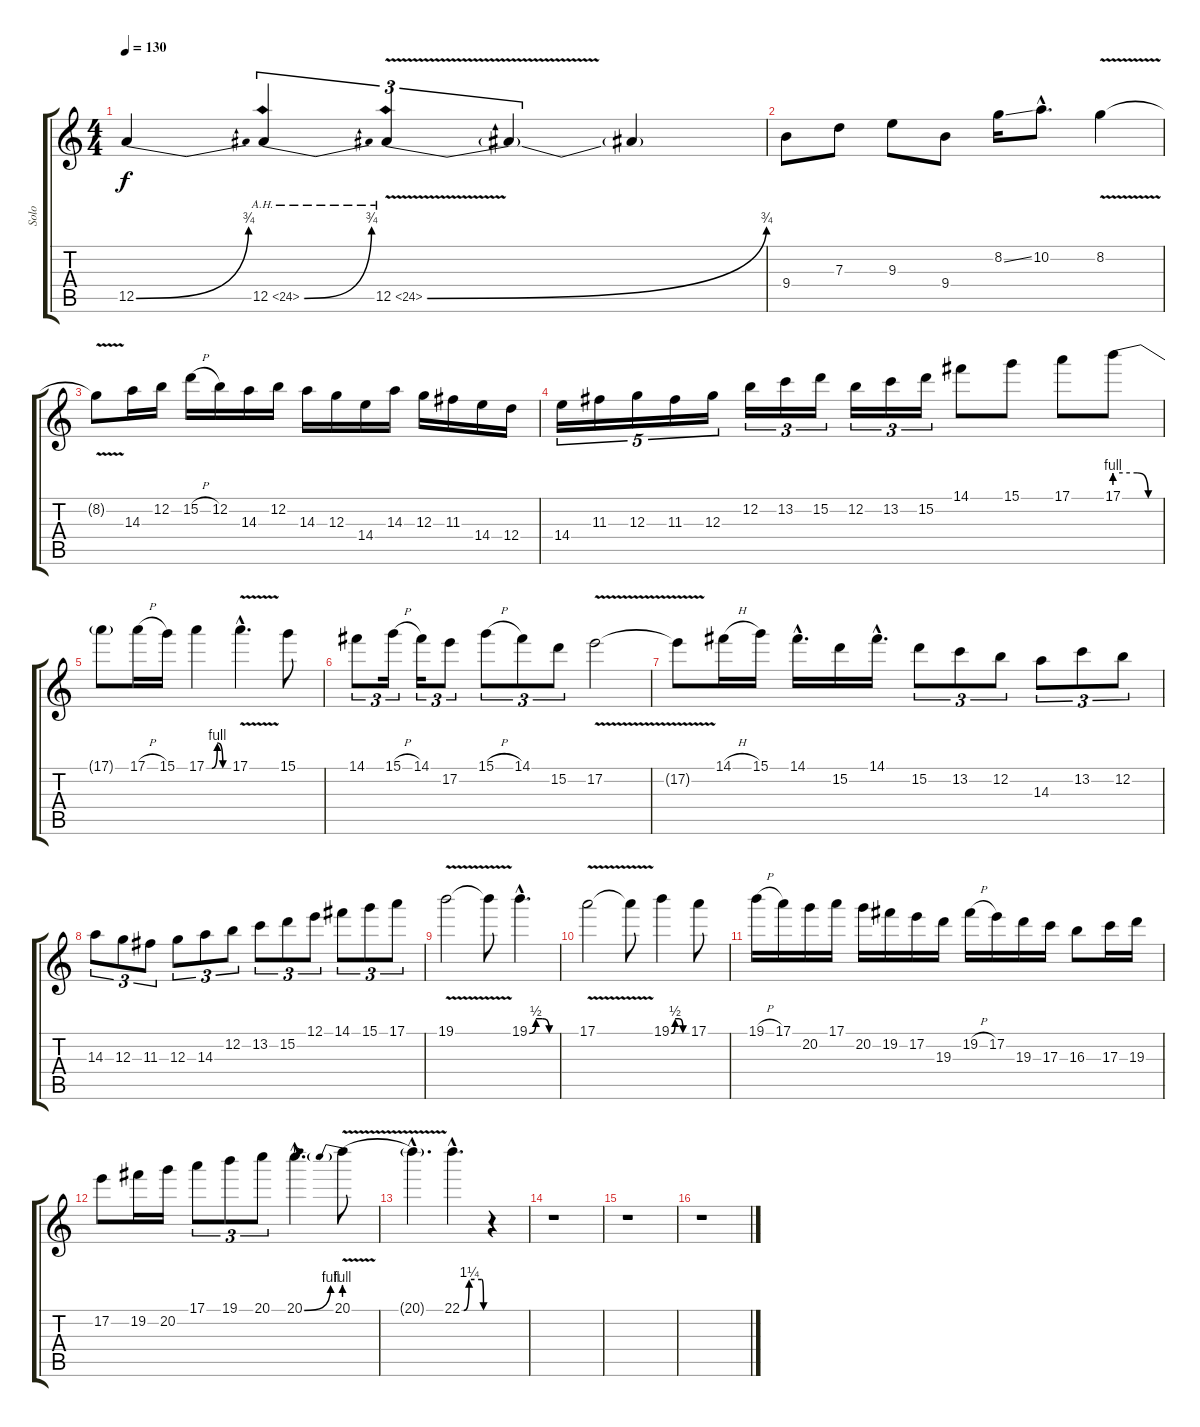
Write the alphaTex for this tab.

\track ("Solo" "Solo") {instrument overdrivenguitar}
\staff {score tabs}
\tuning (E4 B3 G3 D3 A2 E2) {hide}
\ts (4 4)
\tempo 130
\clef g2
\ks c
12.5{be (bend 0 0 60 3)}.4{dy f} 12.5{be (bend 0 0 60 3) ah 12}.4{tu (3 2)} 12.5{be (bend 0 0 60 3) ah 12 v}.4{tu (3 2)} 12.5{t}.4{tu (3 2)} 12.5{t}.4 |
9.4.8 7.3.8 9.3.8 9.4.8 8.2{ss}.16 10.2{hac}.8{d} 8.2{v}.4 |
8.2{t}.8 14.3.16 12.2.16 15.2{h}.16 12.2.16 14.3.16 12.2.16 14.3.16 12.3.16 14.4.16 14.3.16 12.3.16 11.3.16 14.4.16 12.4.16 |
14.4.16{tu (5 4)} 11.3.16{tu (5 4)} 12.3.16{tu (5 4)} 11.3.16{tu (5 4)} 12.3.16{tu (5 4)} 12.2.16{tu (3 2)} 13.2.16{tu (3 2)} 15.2.16{tu (3 2)} 12.2.16{tu (3 2)} 13.2.16{tu (3 2)} 15.2.16{tu (3 2)} 14.1.8 15.1.8 17.1.8 17.1{be (custom 0 4 30 4 45 0 60 0)}.8 |
17.1{t}.8 17.1{h}.16 15.1.16 17.1{be (custom 0 0 15 0 30 4 45 0 60 0)}.4 17.1{v hac}.4{d} 15.1.8 |
14.1.8{tu (3 2)} 15.1{h}.16{tu (3 2)} 14.1.16{tu (3 2)} 17.2.8{tu (3 2)} 15.1{h}.8{tu (3 2)} 14.1.8{tu (3 2)} 15.2.8{tu (3 2)} 17.2{v}.2 |
17.2{t}.8 14.1{h}.16 15.1.16 14.1{hac}.16{d} 15.2.16 14.1{hac}.16{d} 15.2.8{tu (3 2)} 13.2.8{tu (3 2)} 12.2.8{tu (3 2)} 14.3.8{tu (3 2)} 13.2.8{tu (3 2)} 12.2.8{tu (3 2)} |
14.3.8{tu (3 2)} 12.3.8{tu (3 2)} 11.3.8{tu (3 2)} 12.3.8{tu (3 2)} 14.3.8{tu (3 2)} 12.2.8{tu (3 2)} 13.2.8{tu (3 2)} 15.2.8{tu (3 2)} 12.1.8{tu (3 2)} 14.1.8{tu (3 2)} 15.1.8{tu (3 2)} 17.1.8{tu (3 2)} |
19.1{v}.2 19.1{t}.8 19.1{be (custom 0 0 15 2 30 2 45 0 60 0) hac}.4{d} |
17.1{v}.2 17.1{t}.8 19.1{be (custom 0 0 15 2 30 2 45 0 60 0)}.4 17.1.8 |
19.1{h}.16 17.1.16 20.2.16 17.1.16 20.2.16 19.2.16 17.2.16 19.3.16 19.2{h}.16 17.2.16 19.3.16 17.3.16 16.3.8 17.3.16 19.3.16 |
17.2.8 19.2.16 20.2.16 17.1.8{tu (3 2)} 19.1.8{tu (3 2)} 20.1.8{tu (3 2)} 20.1{be (bend 0 0 60 4) hac}.4{d} 20.1{be (prebend 0 4 60 4) v}.8 |
20.1{hac t}.4{d} 22.1{be (custom 0 0 5 0 20 5 55 5 60 0) hac}.4{d} r.4 |
r.1 |
r.1 |
r.1
